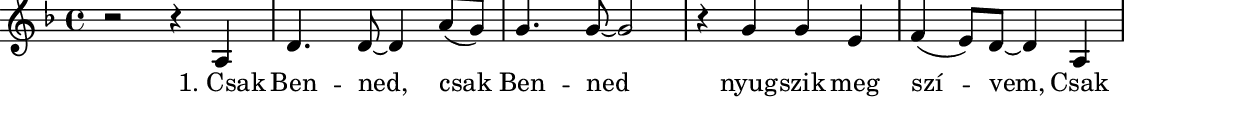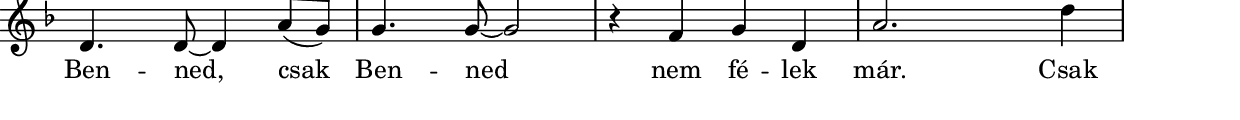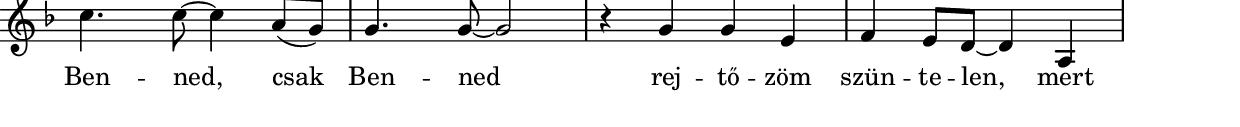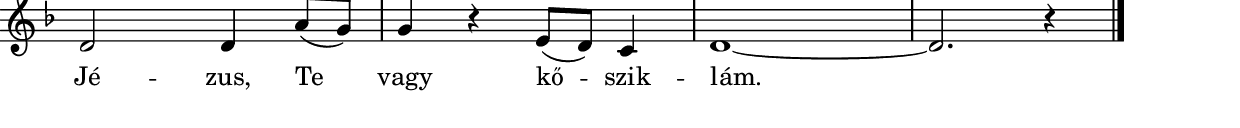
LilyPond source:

% MusicXML to Lilypond converter by Kovi

szovegAAA = \lyricmode {  "1. Csak" "Ben" -- "ned," "csak" "Ben" -- "ned" "nyug" -- "szik" "meg" "szí" -- "vem," "Csak" "Ben" -- "ned," "csak" "Ben" -- "ned" "nem" "fé" -- "lek" "már." "Csak" "Ben" -- "ned," "csak" "Ben" -- "ned" "rej" -- "tő" -- "zöm" "szün" -- "te" -- "len," "mert" "Jé" -- "zus," "Te" "vagy" "kő" -- "szik" -- "lám."  }

% Analyzing...
% 1 parts
% 1 Staff
% forceBassClefActive = 
melody = {
% 63 notes in the part
% 1 voices

\new Staff
\new Voice {
% 63 notes
% 17 mesaures

% Measure 1
\clef "treble"
\key f \major
\time 4/4 
r2 r4 a4 
% Measure 2
d'4. d'8~ d'4 a'8 (g'8 )
% Measure 3
g'4. g'8~ g'2 
% Measure 4
r4 g'4 g'4 e'4 
% Measure 5
f'4 (e'8 )d'8~ d'4 a4 
% Measure 6
\break
d'4. d'8~ d'4 a'8 (g'8 )
% Measure 7
g'4. g'8~ g'2 
% Measure 8
r4 f'4 g'4 d'4 
% Measure 9
a'2. d''4 
% Measure 10
\break
c''4. c''8~ c''4 a'8 (g'8 )
% Measure 11
g'4. g'8~ g'2 
% Measure 12
r4 g'4 g'4 e'4 
% Measure 13
f'4 e'8 d'8~ d'4 a4 
% Measure 14
\break
d'2 d'4 a'8 (g'8 )
% Measure 15
g'4 r4 e'8 (d'8 )c'4 
% Measure 16
d'1~ 
% Measure 17
d'2. r4 \bar "|." 
} % voice
\addlyrics { \szovegAAA }

} % melody


harmonies = \chordmode {
% 16 chords
\germanChords
s4 s4 s4 s4 d4:m s4 s4 s4 c4 s4 s4 s4 g4 s4 s4 s4 d4:m s4 s4 s4 d4:m s4 s4 s4 c4 s4 s4 s4 g4 s4 bes4 s4 a4 s4 s4 s4 f4 s4 s4 s4 c4 s4 s4 s4 g4 s4 s4 s4 d4:m s4 s4 s4 g4 s4 s4 s4 c4 s4 s4 s4 d4:m
}

\include "../../definitions.ly"
